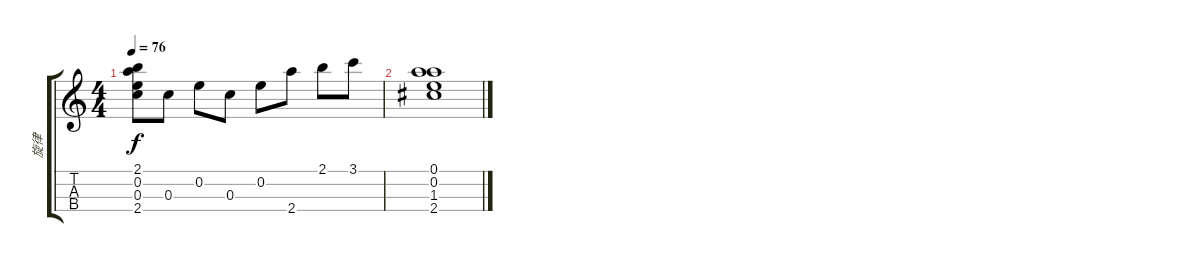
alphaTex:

\track ("旋律" "旋律") {instrument acousticguitarnylon}
\staff {score tabs}
\tuning (A4 E4 C4 G4) {hide}
\ts (4 4)
\tempo 76
\clef g2
\ks c
(2.1 0.2 0.3 2.4).8{dy f} 0.3.8 0.2.8 0.3.8 0.2.8 2.4.8 2.1.8 3.1.8 |
(0.1 0.2 1.3 2.4).1
